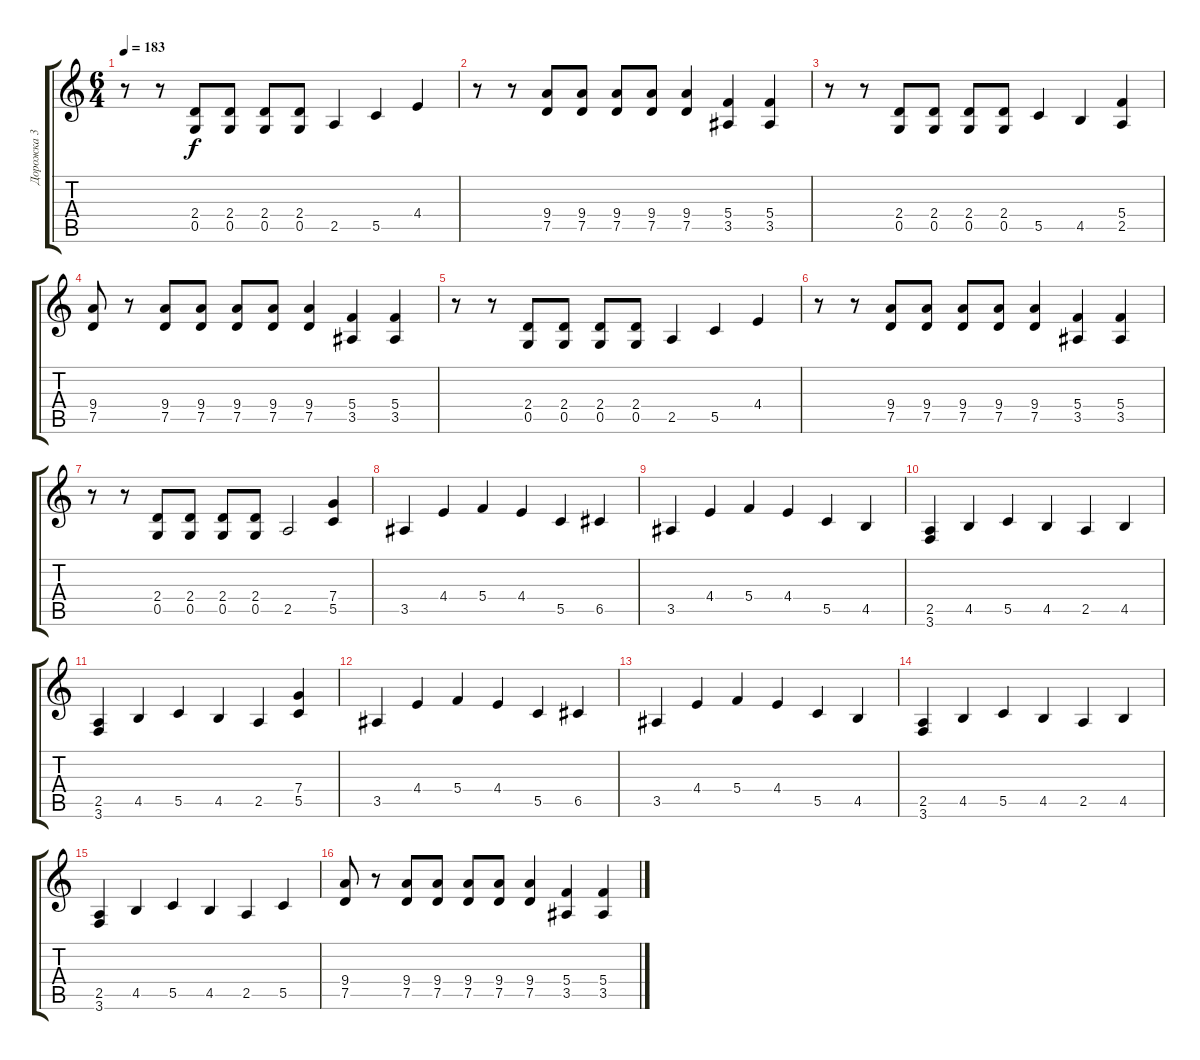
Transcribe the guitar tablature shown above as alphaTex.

\track ("Дорожка 3" "Дорожка 3") {instrument distortionguitar}
\staff {score tabs}
\tuning (D4 A3 F3 C3 G2 D2) {hide}
\ts (6 4)
\tempo 183
\clef g2
\ks c
r.8{dy f} r.8 (2.4 0.5).8 (2.4 0.5).8 (2.4 0.5).8 (2.4 0.5).8 2.5.4 5.5.4 4.4.4 |
r.8 r.8 (9.4 7.5).8 (9.4 7.5).8 (9.4 7.5).8 (9.4 7.5).8 (9.4 7.5).4 (5.4 3.5).4 (5.4 3.5).4 |
r.8 r.8 (2.4 0.5).8 (2.4 0.5).8 (2.4 0.5).8 (2.4 0.5).8 5.5.4 4.5.4 (5.4 2.5).4 |
(9.4 7.5).8 r.8 (9.4 7.5).8 (9.4 7.5).8 (9.4 7.5).8 (9.4 7.5).8 (9.4 7.5).4 (5.4 3.5).4 (5.4 3.5).4 |
r.8 r.8 (2.4 0.5).8 (2.4 0.5).8 (2.4 0.5).8 (2.4 0.5).8 2.5.4 5.5.4 4.4.4 |
r.8 r.8 (9.4 7.5).8 (9.4 7.5).8 (9.4 7.5).8 (9.4 7.5).8 (9.4 7.5).4 (5.4 3.5).4 (5.4 3.5).4 |
r.8 r.8 (2.4 0.5).8 (2.4 0.5).8 (2.4 0.5).8 (2.4 0.5).8 2.5.2 (7.4 5.5).4 |
3.5.4 4.4.4 5.4.4 4.4.4 5.5.4 6.5.4 |
3.5.4 4.4.4 5.4.4 4.4.4 5.5.4 4.5.4 |
(2.5 3.6).4 4.5.4 5.5.4 4.5.4 2.5.4 4.5.4 |
(2.5 3.6).4 4.5.4 5.5.4 4.5.4 2.5.4 (7.4 5.5).4 |
3.5.4 4.4.4 5.4.4 4.4.4 5.5.4 6.5.4 |
3.5.4 4.4.4 5.4.4 4.4.4 5.5.4 4.5.4 |
(2.5 3.6).4 4.5.4 5.5.4 4.5.4 2.5.4 4.5.4 |
(2.5 3.6).4 4.5.4 5.5.4 4.5.4 2.5.4 5.5.4 |
(9.4 7.5).8 r.8 (9.4 7.5).8 (9.4 7.5).8 (9.4 7.5).8 (9.4 7.5).8 (9.4 7.5).4 (5.4 3.5).4 (5.4 3.5).4
